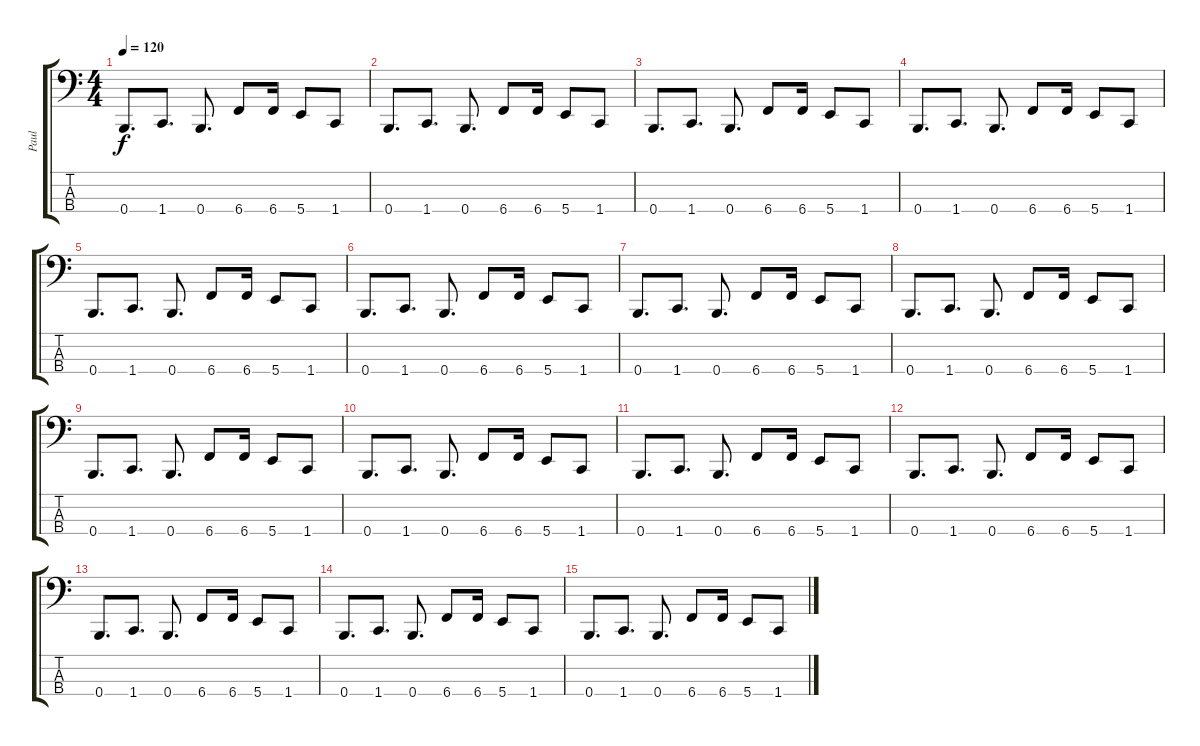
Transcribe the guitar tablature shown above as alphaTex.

\track ("Paul" "Paul") {instrument electricbasspick}
\staff {score tabs}
\tuning (Db1 Ab1 E1 B0) {hide}
\ts (4 4)
\tempo 120
\clef f4
\ks c
0.4.8{d dy f} 1.4.8{d} 0.4.8{d} 6.4.8 6.4.16 5.4.8 1.4.8 |
0.4.8{d} 1.4.8{d} 0.4.8{d} 6.4.8 6.4.16 5.4.8 1.4.8 |
0.4.8{d} 1.4.8{d} 0.4.8{d} 6.4.8 6.4.16 5.4.8 1.4.8 |
0.4.8{d} 1.4.8{d} 0.4.8{d} 6.4.8 6.4.16 5.4.8 1.4.8 |
0.4.8{d} 1.4.8{d} 0.4.8{d} 6.4.8 6.4.16 5.4.8 1.4.8 |
0.4.8{d} 1.4.8{d} 0.4.8{d} 6.4.8 6.4.16 5.4.8 1.4.8 |
0.4.8{d} 1.4.8{d} 0.4.8{d} 6.4.8 6.4.16 5.4.8 1.4.8 |
0.4.8{d} 1.4.8{d} 0.4.8{d} 6.4.8 6.4.16 5.4.8 1.4.8 |
0.4.8{d} 1.4.8{d} 0.4.8{d} 6.4.8 6.4.16 5.4.8 1.4.8 |
0.4.8{d} 1.4.8{d} 0.4.8{d} 6.4.8 6.4.16 5.4.8 1.4.8 |
0.4.8{d} 1.4.8{d} 0.4.8{d} 6.4.8 6.4.16 5.4.8 1.4.8 |
0.4.8{d} 1.4.8{d} 0.4.8{d} 6.4.8 6.4.16 5.4.8 1.4.8 |
0.4.8{d} 1.4.8{d} 0.4.8{d} 6.4.8 6.4.16 5.4.8 1.4.8 |
0.4.8{d} 1.4.8{d} 0.4.8{d} 6.4.8 6.4.16 5.4.8 1.4.8 |
0.4.8{d} 1.4.8{d} 0.4.8{d} 6.4.8 6.4.16 5.4.8 1.4.8
